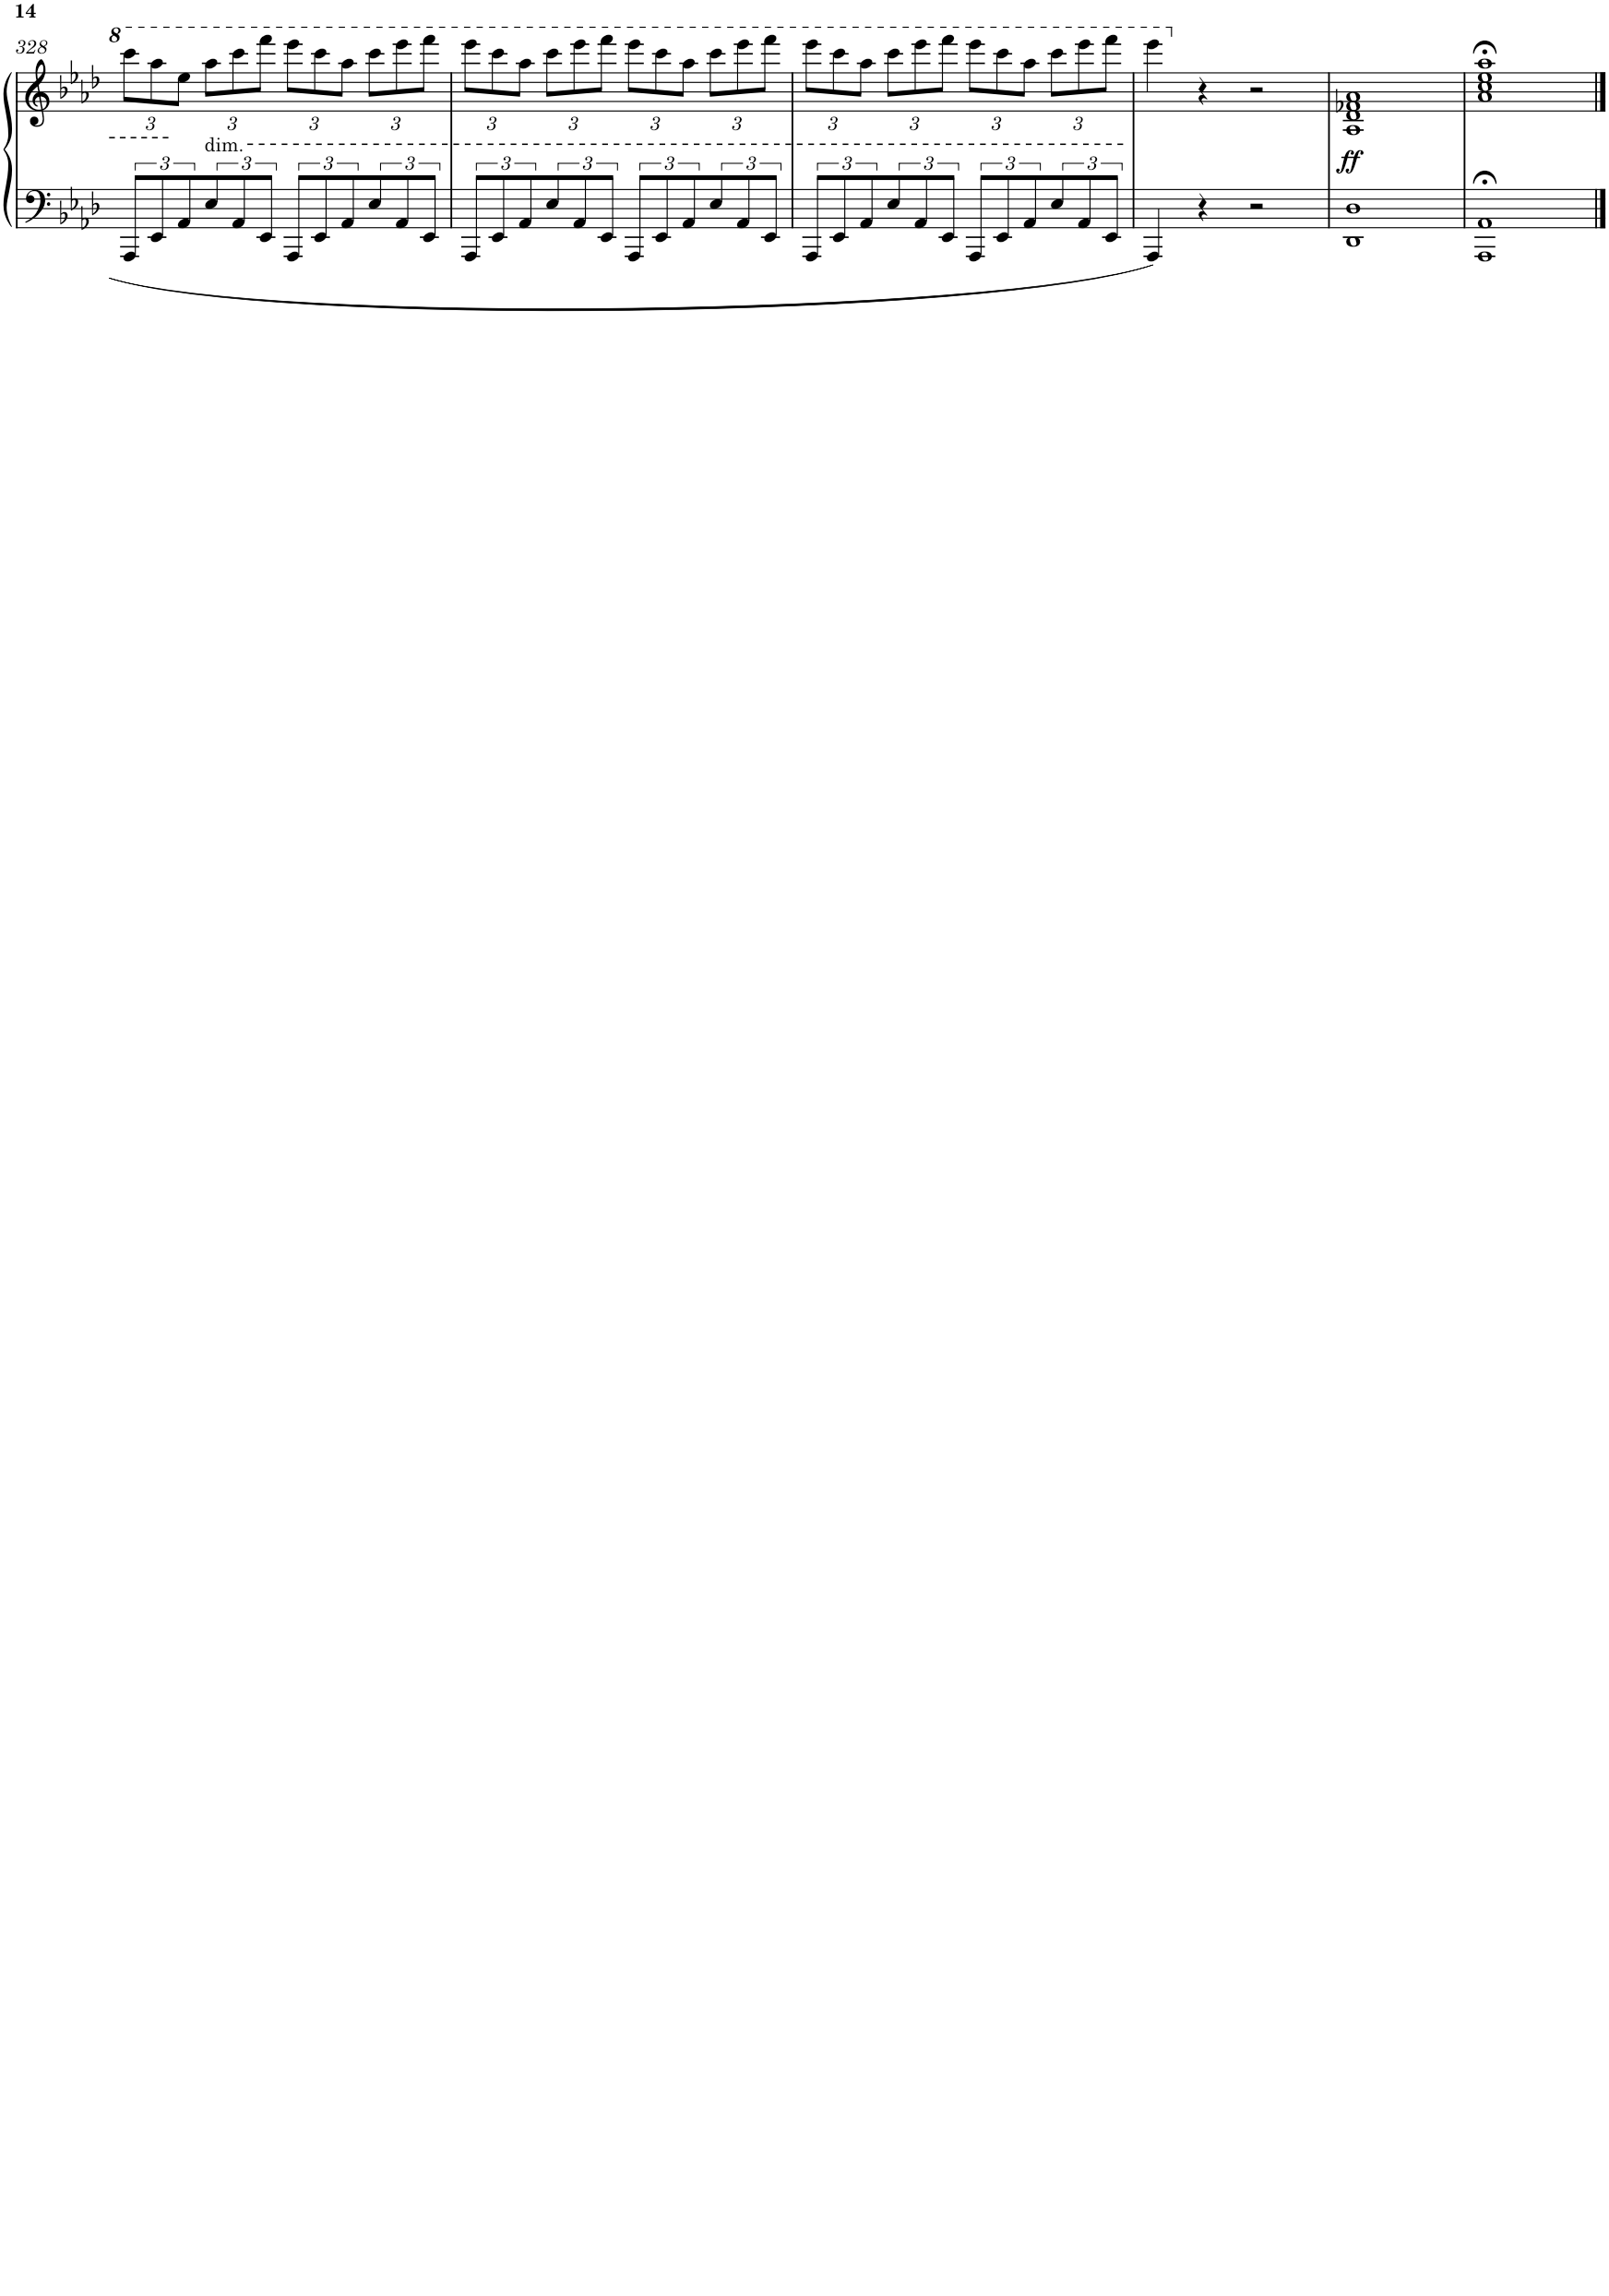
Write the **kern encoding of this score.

**kern	**kern	**dynam
*part1	*part1	*part1
*staff2	*staff1	*staff1/2
*I"Piano	*	*
*I'Pno.	*	*
!!LO:PB:g=z
*clefF4	*clefG2	*
*k[b-e-a-d-]	*k[b-e-a-d-]	*
*M2/2	*M2/2	*
*met(c|)	*met(c|)	*
*	*Xbrackettup	*
=328	=328	=328
12AAA-/L	12cccc\L	.
12EE-/	12aaa-\	.
12AA-/	12eee-\J	.
!	!LO:TX:b:t=dim.	!
12E-/	12aaa-\L	.
12AA-/	12cccc\	.
12EE-/J	12ffff\J	.
12AAA-/L	12eeee-\L	.
12EE-/	12cccc\	.
12AA-/	12aaa-\J	.
12E-/	12cccc\L	.
12AA-/	12eeee-\	.
12EE-/J	12ffff\J	.
=329	=329	=329
12AAA-/L	12eeee-\L	.
12EE-/	12cccc\	.
12AA-/	12aaa-\J	.
12E-/	12cccc\L	.
12AA-/	12eeee-\	.
12EE-/J	12ffff\J	.
12AAA-/L	12eeee-\L	.
12EE-/	12cccc\	.
12AA-/	12aaa-\J	.
12E-/	12cccc\L	.
12AA-/	12eeee-\	.
12EE-/J	12ffff\J	.
=330	=330	=330
12AAA-/L	12eeee-\L	.
12EE-/	12cccc\	.
12AA-/	12aaa-\J	.
12E-/	12cccc\L	.
12AA-/	12eeee-\	.
12EE-/J	12ffff\J	.
12AAA-/L	12eeee-\L	.
12EE-/	12cccc\	.
12AA-/	12aaa-\J	.
12E-/	12cccc\L	.
12AA-/	12eeee-\	.
12EE-/J	12ffff\J	.
=331	=331	=331
4AAA-/	4eeee-\	.
4r	4r	.
2r	2r	.
=332	=332	=332
!	!	!LO:DY:b
1DD- 1D-	1A- 1d- 1f-X 1a-	ff
=333	=333	=333
1AAA-;< 1AA-;<	1a-;< 1cc;< 1ee-;< 1aa-;<	.
==	==	==
*-	*-	*-
